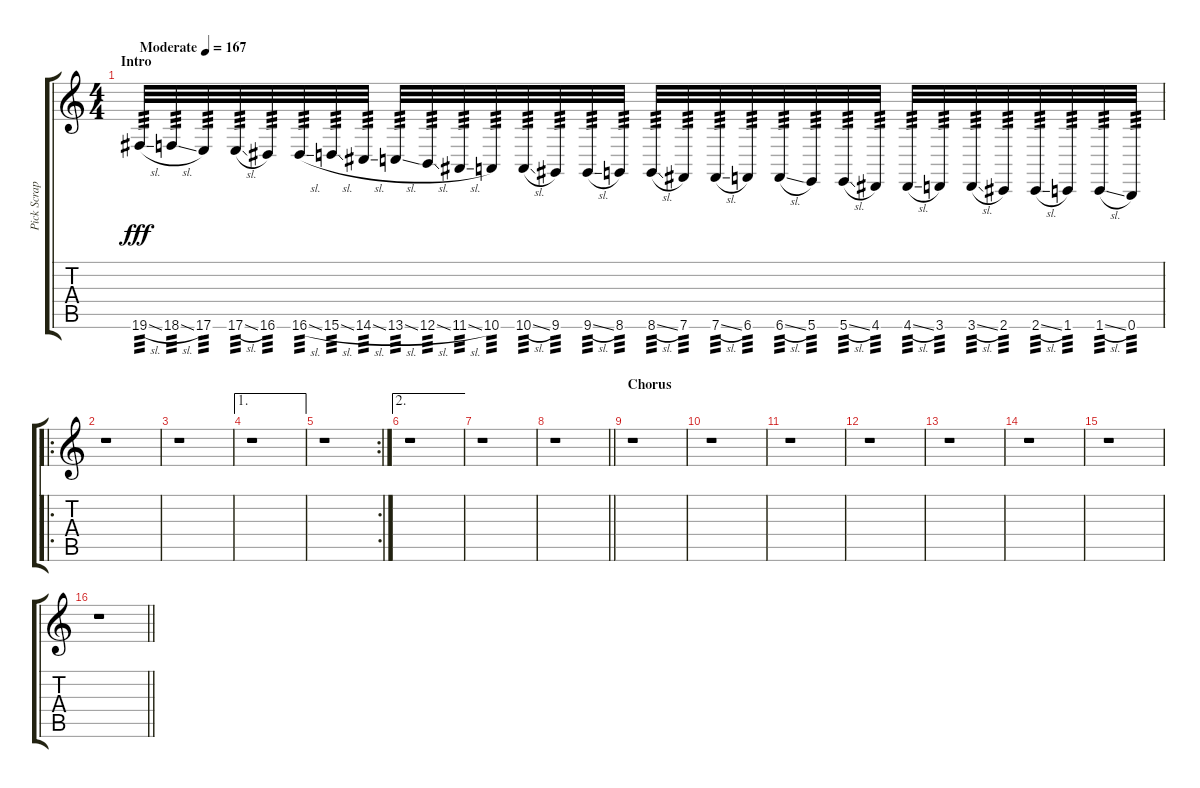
\track ("Pick Scrape 1" "Pick Scrap") {instrument guitarfretnoise}
\staff {score tabs}
\tuning (Db4 Ab3 E3 B2 Gb2 B1) {hide}
\ts (4 4)
\section ("" "Intro")
\tempo (167 "Moderate")
\clef g2
\ks c
19.6{sl}.32{tp 3 dy fff instrument guitarfretnoise} 18.6{sl}.32{tp 3} 17.6.32{tp 3} 17.6{sl}.32{tp 3} 16.6.32{tp 3} 16.6{sl}.32{tp 3} 15.6{sl}.32{tp 3} 14.6{sl}.32{tp 3} 13.6{sl}.32{tp 3} 12.6{sl}.32{tp 3} 11.6{sl}.32{tp 3} 10.6.32{tp 3} 10.6{sl}.32{tp 3} 9.6.32{tp 3} 9.6{sl}.32{tp 3} 8.6.32{tp 3} 8.6{sl}.32{tp 3} 7.6.32{tp 3} 7.6{sl}.32{tp 3} 6.6.32{tp 3} 6.6{sl}.32{tp 3} 5.6.32{tp 3} 5.6{sl}.32{tp 3} 4.6.32{tp 3} 4.6{sl}.32{tp 3} 3.6.32{tp 3} 3.6{sl}.32{tp 3} 2.6.32{tp 3} 2.6{sl}.32{tp 3} 1.6.32{tp 3} 1.6{sl}.32{tp 3} 0.6.32{tp 3} |
\ro
r.1 |
r.1 |
\ae 1
r.1 |
\rc 2
r.1 |
\ae 2
r.1 |
r.1 |
\barLineRight lightlight
r.1 |
\section ("" "Chorus")
r.1 |
r.1 |
r.1 |
r.1 |
r.1 |
r.1 |
r.1 |
\barLineRight lightlight
r.1
